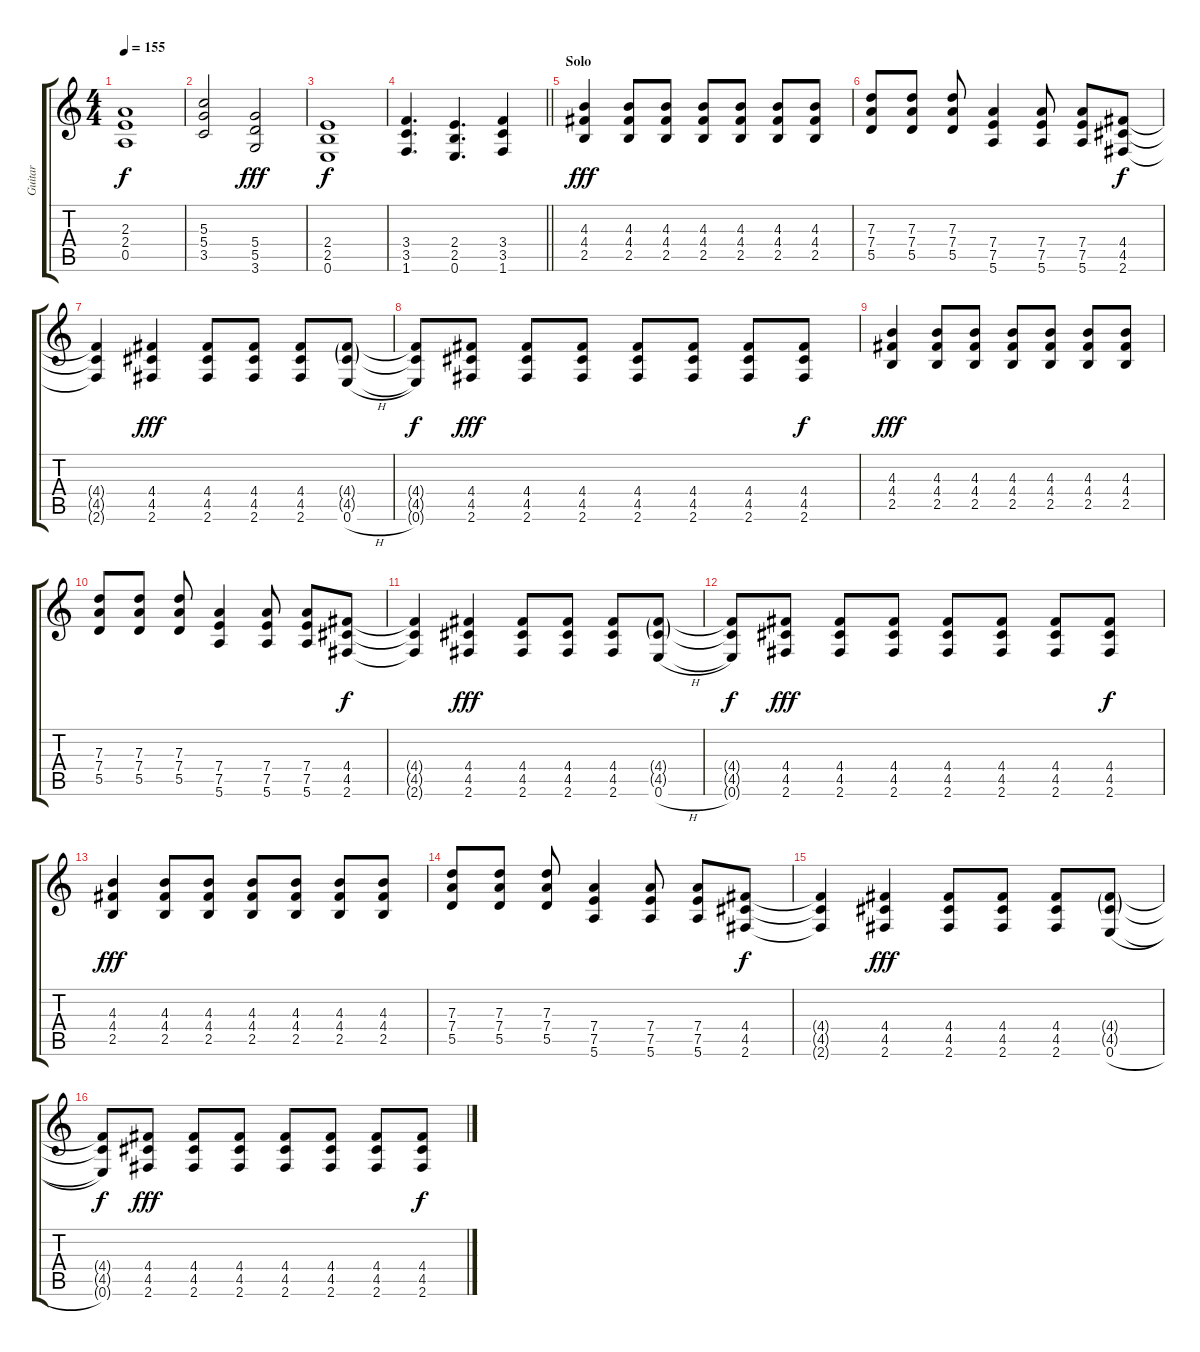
\track ("Guitar" "Guitar") {instrument distortionguitar}
\staff {score tabs}
\tuning (E4 B3 G3 D3 A2 E2) {hide}
\ts (4 4)
\tempo 155
\clef g2
\ks c
(2.3 2.4 0.5).1{dy f} |
(5.3 5.4 3.5).2 (5.4 5.5 3.6).2{dy fff} |
(2.4 2.5 0.6).1{dy f} |
\barLineRight lightlight
(3.4 3.5 1.6).4{d} (2.4 2.5 0.6).4{d} (3.4 3.5 1.6).4 |
\section ("" "Solo")
(4.3 4.4 2.5).4{dy fff} (4.3 4.4 2.5).8 (4.3 4.4 2.5).8 (4.3 4.4 2.5).8 (4.3 4.4 2.5).8 (4.3 4.4 2.5).8 (4.3 4.4 2.5).8 |
(7.3 7.4 5.5).8 (7.3 7.4 5.5).8 (7.3 7.4 5.5).8 (7.4 7.5 5.6).4 (7.4 7.5 5.6).8 (7.4 7.5 5.6).8 (4.4 4.5 2.6).8{dy f} |
(4.4{t} 4.5{t} 2.6{t}).4 (4.4 4.5 2.6).4{dy fff} (4.4 4.5 2.6).8 (4.4 4.5 2.6).8 (4.4 4.5 2.6).8 (4.4{g} 4.5{g} 0.6{h}).8 |
(4.4{t} 4.5{t} 0.6{t}).8{dy f} (4.4 4.5 2.6).8{dy fff} (4.4 4.5 2.6).8 (4.4 4.5 2.6).8 (4.4 4.5 2.6).8 (4.4 4.5 2.6).8 (4.4 4.5 2.6).8 (4.4 4.5 2.6).8{dy f} |
(4.3 4.4 2.5).4{dy fff} (4.3 4.4 2.5).8 (4.3 4.4 2.5).8 (4.3 4.4 2.5).8 (4.3 4.4 2.5).8 (4.3 4.4 2.5).8 (4.3 4.4 2.5).8 |
(7.3 7.4 5.5).8 (7.3 7.4 5.5).8 (7.3 7.4 5.5).8 (7.4 7.5 5.6).4 (7.4 7.5 5.6).8 (7.4 7.5 5.6).8 (4.4 4.5 2.6).8{dy f} |
(4.4{t} 4.5{t} 2.6{t}).4 (4.4 4.5 2.6).4{dy fff} (4.4 4.5 2.6).8 (4.4 4.5 2.6).8 (4.4 4.5 2.6).8 (4.4{g} 4.5{g} 0.6{h}).8 |
(4.4{t} 4.5{t} 0.6{t}).8{dy f} (4.4 4.5 2.6).8{dy fff} (4.4 4.5 2.6).8 (4.4 4.5 2.6).8 (4.4 4.5 2.6).8 (4.4 4.5 2.6).8 (4.4 4.5 2.6).8 (4.4 4.5 2.6).8{dy f} |
(4.3 4.4 2.5).4{dy fff} (4.3 4.4 2.5).8 (4.3 4.4 2.5).8 (4.3 4.4 2.5).8 (4.3 4.4 2.5).8 (4.3 4.4 2.5).8 (4.3 4.4 2.5).8 |
(7.3 7.4 5.5).8 (7.3 7.4 5.5).8 (7.3 7.4 5.5).8 (7.4 7.5 5.6).4 (7.4 7.5 5.6).8 (7.4 7.5 5.6).8 (4.4 4.5 2.6).8{dy f} |
(4.4{t} 4.5{t} 2.6{t}).4 (4.4 4.5 2.6).4{dy fff} (4.4 4.5 2.6).8 (4.4 4.5 2.6).8 (4.4 4.5 2.6).8 (4.4{g} 4.5{g} 0.6{h}).8 |
(4.4{t} 4.5{t} 0.6{t}).8{dy f} (4.4 4.5 2.6).8{dy fff} (4.4 4.5 2.6).8 (4.4 4.5 2.6).8 (4.4 4.5 2.6).8 (4.4 4.5 2.6).8 (4.4 4.5 2.6).8 (4.4 4.5 2.6).8{dy f}
